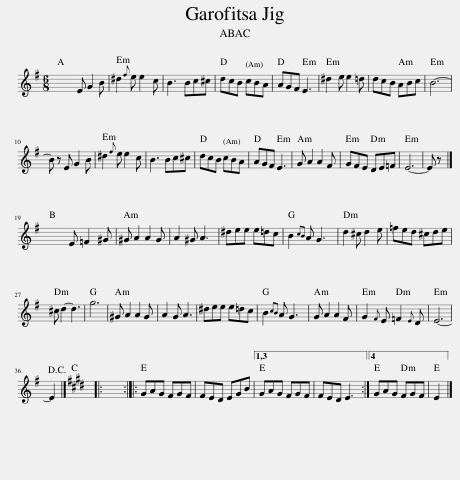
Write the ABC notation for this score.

X:1
L:1/8
M:6/8
I:linebreak $
K:Emin
V:1 treble
V:1
 x6 | E G2 B | ^d2{f} e e2 c | B3 Bc^c | dcB cBA | %5
 AGF E3 | ^d2 e e2 =d | dcB ABc | B6- |$ B z E G2 B | %10
 ^d2{f} e e2 c | B3 Bc^c | dcB cBA | AGF E3 | G A2 A2 F | %15
 GFE DE=F | E6- | E z |]$ x6 | E =F2 ^G | %20
 ^G A2 A2 G | A2 ^G A3 | ^dee e=dc | B2{cB} A G3 | d2 ^c d2 e | %25
 =fed ^cde |$ ^c d2- d3 | g6 | ^G A2 A2 G | A2 G A3 | %30
 ^dee e=dc | B2{cB} A G3 | G A2 A2 F | G2{F} E =F2{E} D | E6- |$ %35
 E2!D.C.! |][K:E] x6 |: x6 :: GAG FGF | FED EGB |1,3 %40
 GAG FGF | FED E3 :|4 GAG FGF | E2 |] %44
